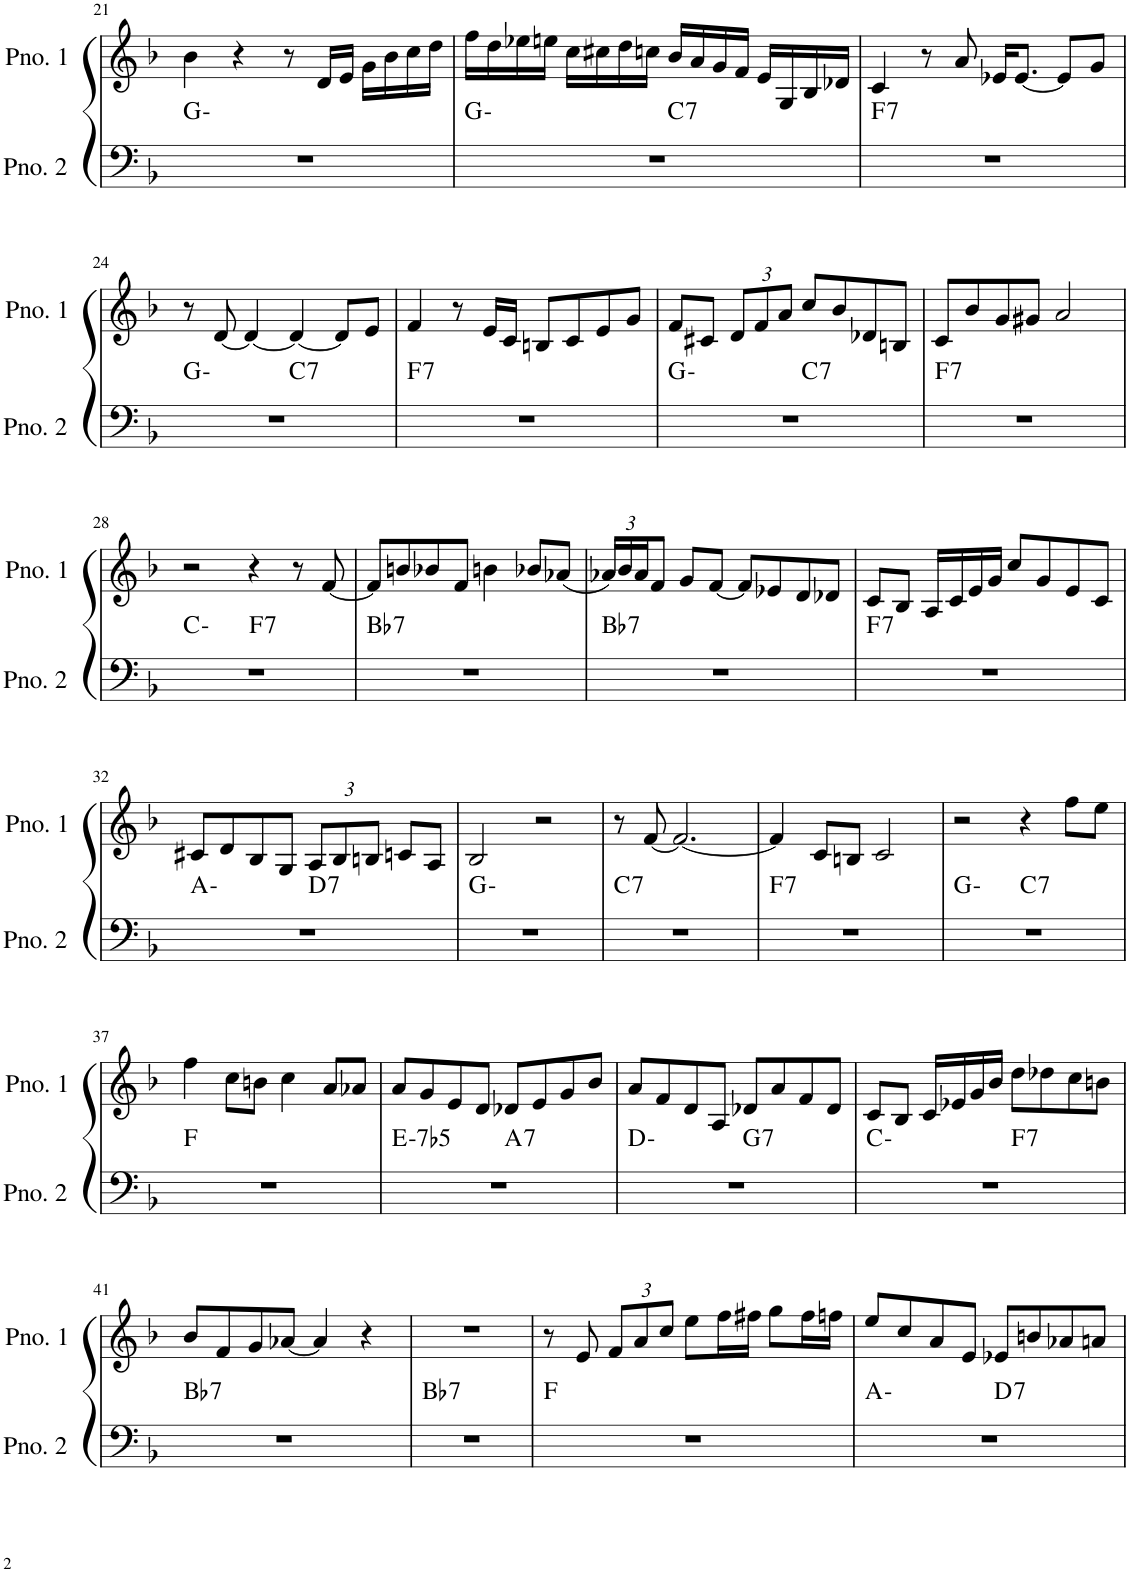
**kern	**harte	**kern
*part2	*part2	*part1
*staff2	*	*staff1
*I"ピアノ 2	*	*I"ピアノ 1
!!LO:PB:g=z
*clefF4	*	*clefG2
*k[b-]	*	*k[b-]
*M4/4	*	*M4/4
=21	=21	=21
1r	G:min	4b-\
.	.	4r
.	.	8r
.	.	16d/LL
.	.	16e/JJ
.	.	16g\LL
.	.	16b-\
.	.	16cc\
.	.	16dd\JJ
=22	=22	=22
*^	*	*
1r	2ryy	G:min	16ff\LL
.	.	.	16dd\
.	.	.	16ee-X\
.	.	.	16een\JJ
.	.	.	16cc\LL
.	.	.	16cc#X\
.	.	.	16dd\
.	.	.	16ccn\JJ
!	!	!LO:H:kt=7	!
.	2ryy	C:7	16b-/LL
.	.	.	16a/
.	.	.	16g/
.	.	.	16f/JJ
.	.	.	16e/LL
.	.	.	16G/
.	.	.	16B-/
.	.	.	16d-X/JJ
=23	=23	=23	=23
!	!	!LO:H:kt=7	!
*v	*v	*	*
1r	F:7	4c/
.	.	8r
.	.	8a/
.	.	16e-X/KL
.	.	[8.e-/J
.	.	8e-/L]
.	.	8g/J
!!LO:LB:g=z
=24	=24	=24
*^	*	*
1r	2ryy	G:min	8r
.	.	.	[8d/
.	.	.	4d/_
!	!	!LO:H:kt=7	!
.	2ryy	C:7	4d/_
.	.	.	8d/L]
.	.	.	8e/J
=25	=25	=25	=25
!	!	!LO:H:kt=7	!
*v	*v	*	*
1r	F:7	4f/
.	.	8r
.	.	16e/LL
.	.	16c/JJ
.	.	8Bn/L
.	.	8c/
.	.	8e/
.	.	8g/J
=26	=26	=26
*^	*	*
1r	2ryy	G:min	8f/L
.	.	.	8c#X/J
*	*	*	*Xbrackettup
.	.	.	12d/L
.	.	.	12f/
.	.	.	12a/J
!	!	!LO:H:kt=7	!
.	2ryy	C:7	8cc/L
.	.	.	8b-/
.	.	.	8d-X/
.	.	.	8Bn/J
=27	=27	=27	=27
!	!	!LO:H:kt=7	!
*v	*v	*	*
1r	F:7	8c/L
.	.	8b-/
.	.	8g/
.	.	8g#X/J
.	.	2a/
!!LO:LB:g=z
=28	=28	=28
*^	*	*
1r	2ryy	C:min	2r
!	!	!LO:H:kt=7	!
.	2ryy	F:7	4r
.	.	.	8r
.	.	.	[8f/
=29	=29	=29	=29
!	!	!LO:H:kt=7	!
*v	*v	*	*
1r	Bb:7	8f/L]
.	.	8bn/
.	.	8b-X/
.	.	8f/J
.	.	4bn\
.	.	8b-X/L
.	.	(8a-X/J
=30	=30	=30
!	!LO:H:kt=7	!
1r	Bb:7	24a-X/LL)
.	.	24b-/
.	.	24a-/J
.	.	8f/J
.	.	8g/L
.	.	[8f/J
.	.	8f/L]
.	.	8e-X/
.	.	8d/
.	.	8d-X/J
=31	=31	=31
!	!LO:H:kt=7	!
1r	F:7	8c/L
.	.	8B-/J
.	.	16A/LL
.	.	16c/
.	.	16e/
.	.	16g/JJ
.	.	8cc/L
.	.	8g/
.	.	8e/
.	.	8c/J
!!LO:LB:g=z
=32	=32	=32
*^	*	*
1r	2ryy	A:min	8c#X/L
.	.	.	8d/
.	.	.	8B-/
.	.	.	8G/J
!	!	!LO:H:kt=7	!
.	2ryy	D:7	12A/L
.	.	.	12B-/
.	.	.	12Bn/J
.	.	.	8cn/L
.	.	.	8A/J
*v	*v	*	*
=33	=33	=33
1r	G:min	2B-/
.	.	2r
=34	=34	=34
!	!LO:H:kt=7	!
1r	C:7	8r
.	.	[8f/
.	.	2.f/_
=35	=35	=35
!	!LO:H:kt=7	!
1r	F:7	4f/]
.	.	8c/L
.	.	8Bn/J
.	.	2c/
=36	=36	=36
*^	*	*
1r	2ryy	G:min	2r
!	!	!LO:H:kt=7	!
.	2ryy	C:7	4r
.	.	.	8ff\L
.	.	.	8ee\J
*v	*v	*	*
!!LO:LB:g=z
=37	=37	=37
1r	F:maj	4ff\
.	.	8cc\L
.	.	8bn\J
.	.	4cc\
.	.	8a/L
.	.	8a-X/J
=38	=38	=38
!	!LO:H:kt=-7b5	!
*^	*	*
1r	2ryy	E:hdim7	8a/L
.	.	.	8g/
.	.	.	8e/
.	.	.	8d/J
!	!	!LO:H:kt=7	!
.	2ryy	A:7	8d-X/L
.	.	.	8e/
.	.	.	8g/
.	.	.	8b-/J
=39	=39	=39	=39
1r	2ryy	D:min	8a/L
.	.	.	8f/
.	.	.	8d/
.	.	.	8A/J
!	!	!LO:H:kt=7	!
.	2ryy	G:7	8d-X/L
.	.	.	8a/
.	.	.	8f/
.	.	.	8d-/J
=40	=40	=40	=40
1r	2ryy	C:min	8c/L
.	.	.	8B-/J
.	.	.	16c/LL
.	.	.	16e-X/
.	.	.	16g/
.	.	.	16b-/JJ
!	!	!LO:H:kt=7	!
.	2ryy	F:7	8dd\L
.	.	.	8dd-X\
.	.	.	8cc\
.	.	.	8bn\J
!!LO:LB:g=z
=41	=41	=41	=41
!	!	!LO:H:kt=7	!
*v	*v	*	*
1r	Bb:7	8b-/L
.	.	8f/
.	.	8g/
.	.	[8a-X/J
.	.	4a-/]
.	.	4r
=42	=42	=42
!	!LO:H:kt=7	!
1r	Bb:7	1r
=43	=43	=43
1r	F:maj	8r
.	.	8e/
.	.	12f/L
.	.	12a/
.	.	12cc/J
.	.	8ee\L
.	.	16ff\L
.	.	16ff#X\JJ
.	.	8gg\L
.	.	16ff#\L
.	.	16ffn\JJ
=44	=44	=44
*^	*	*
1r	2ryy	A:min	8ee/L
.	.	.	8cc/
.	.	.	8a/
.	.	.	8e/J
!	!	!LO:H:kt=7	!
.	2ryy	D:7	8e-X/L
.	.	.	8bn/
.	.	.	8a-X/
.	.	.	8an/J
*v	*v	*	*
=	=	=
*-	*-	*-
